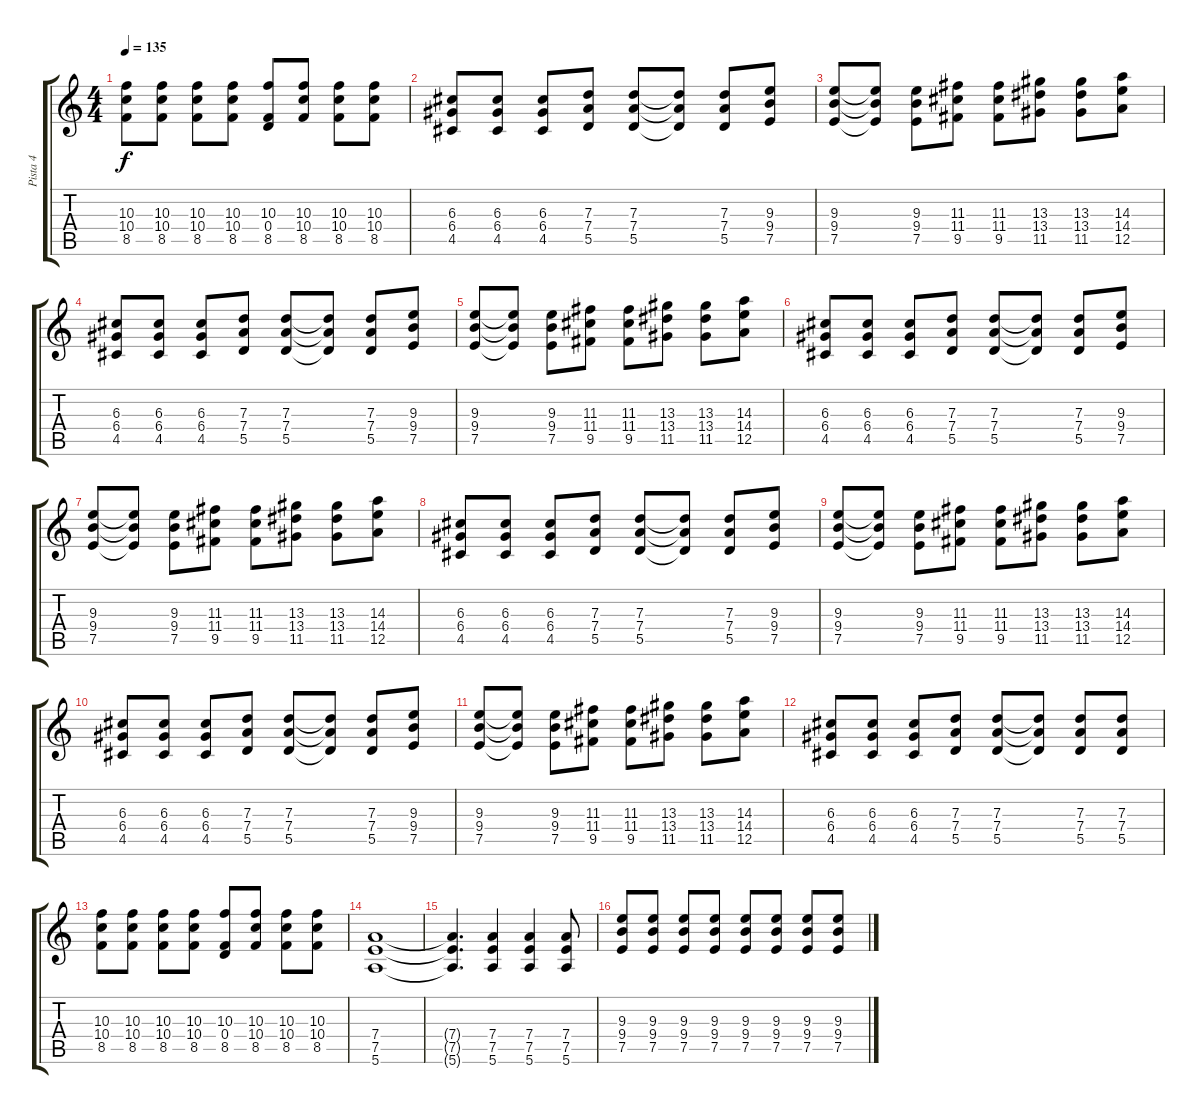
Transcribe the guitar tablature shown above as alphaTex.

\track ("Pista 4" "Pista 4") {instrument overdrivenguitar}
\staff {score tabs}
\tuning (E4 B3 G3 D3 A2 E2) {hide}
\ts (4 4)
\tempo 135
\clef g2
\ks c
(10.3 10.4 8.5).8{dy f} (10.3 10.4 8.5).8 (10.3 10.4 8.5).8 (10.3 10.4 8.5).8 (10.3 0.4 8.5).8 (10.3 10.4 8.5).8 (10.3 10.4 8.5).8 (10.3 10.4 8.5).8 |
(6.3 6.4 4.5).8 (6.3 6.4 4.5).8 (6.3 6.4 4.5).8 (7.3 7.4 5.5).8 (7.3 7.4 5.5).8 (7.3{t} 7.4{t} 5.5{t}).8 (7.3 7.4 5.5).8 (9.3 9.4 7.5).8 |
(9.3 9.4 7.5).8 (9.3{t} 9.4{t} 7.5{t}).8 (9.3 9.4 7.5).8 (11.3 11.4 9.5).8 (11.3 11.4 9.5).8 (13.3 13.4 11.5).8 (13.3 13.4 11.5).8 (14.3 14.4 12.5).8 |
(6.3 6.4 4.5).8 (6.3 6.4 4.5).8 (6.3 6.4 4.5).8 (7.3 7.4 5.5).8 (7.3 7.4 5.5).8 (7.3{t} 7.4{t} 5.5{t}).8 (7.3 7.4 5.5).8 (9.3 9.4 7.5).8 |
(9.3 9.4 7.5).8 (9.3{t} 9.4{t} 7.5{t}).8 (9.3 9.4 7.5).8 (11.3 11.4 9.5).8 (11.3 11.4 9.5).8 (13.3 13.4 11.5).8 (13.3 13.4 11.5).8 (14.3 14.4 12.5).8 |
(6.3 6.4 4.5).8 (6.3 6.4 4.5).8 (6.3 6.4 4.5).8 (7.3 7.4 5.5).8 (7.3 7.4 5.5).8 (7.3{t} 7.4{t} 5.5{t}).8 (7.3 7.4 5.5).8 (9.3 9.4 7.5).8 |
(9.3 9.4 7.5).8 (9.3{t} 9.4{t} 7.5{t}).8 (9.3 9.4 7.5).8 (11.3 11.4 9.5).8 (11.3 11.4 9.5).8 (13.3 13.4 11.5).8 (13.3 13.4 11.5).8 (14.3 14.4 12.5).8 |
(6.3 6.4 4.5).8 (6.3 6.4 4.5).8 (6.3 6.4 4.5).8 (7.3 7.4 5.5).8 (7.3 7.4 5.5).8 (7.3{t} 7.4{t} 5.5{t}).8 (7.3 7.4 5.5).8 (9.3 9.4 7.5).8 |
(9.3 9.4 7.5).8 (9.3{t} 9.4{t} 7.5{t}).8 (9.3 9.4 7.5).8 (11.3 11.4 9.5).8 (11.3 11.4 9.5).8 (13.3 13.4 11.5).8 (13.3 13.4 11.5).8 (14.3 14.4 12.5).8 |
(6.3 6.4 4.5).8 (6.3 6.4 4.5).8 (6.3 6.4 4.5).8 (7.3 7.4 5.5).8 (7.3 7.4 5.5).8 (7.3{t} 7.4{t} 5.5{t}).8 (7.3 7.4 5.5).8 (9.3 9.4 7.5).8 |
(9.3 9.4 7.5).8 (9.3{t} 9.4{t} 7.5{t}).8 (9.3 9.4 7.5).8 (11.3 11.4 9.5).8 (11.3 11.4 9.5).8 (13.3 13.4 11.5).8 (13.3 13.4 11.5).8 (14.3 14.4 12.5).8 |
(6.3 6.4 4.5).8 (6.3 6.4 4.5).8 (6.3 6.4 4.5).8 (7.3 7.4 5.5).8 (7.3 7.4 5.5).8 (7.3{t} 7.4{t} 5.5{t}).8 (7.3 7.4 5.5).8 (7.3 7.4 5.5).8 |
(10.3 10.4 8.5).8 (10.3 10.4 8.5).8 (10.3 10.4 8.5).8 (10.3 10.4 8.5).8 (10.3 0.4 8.5).8 (10.3 10.4 8.5).8 (10.3 10.4 8.5).8 (10.3 10.4 8.5).8 |
(7.4 7.5 5.6).1 |
(7.4{t} 7.5{t} 5.6{t}).4{d} (7.4 7.5 5.6).4 (7.4 7.5 5.6).4 (7.4 7.5 5.6).8 |
(9.3 9.4 7.5).8 (9.3 9.4 7.5).8 (9.3 9.4 7.5).8 (9.3 9.4 7.5).8 (9.3 9.4 7.5).8 (9.3 9.4 7.5).8 (9.3 9.4 7.5).8 (9.3 9.4 7.5).8
